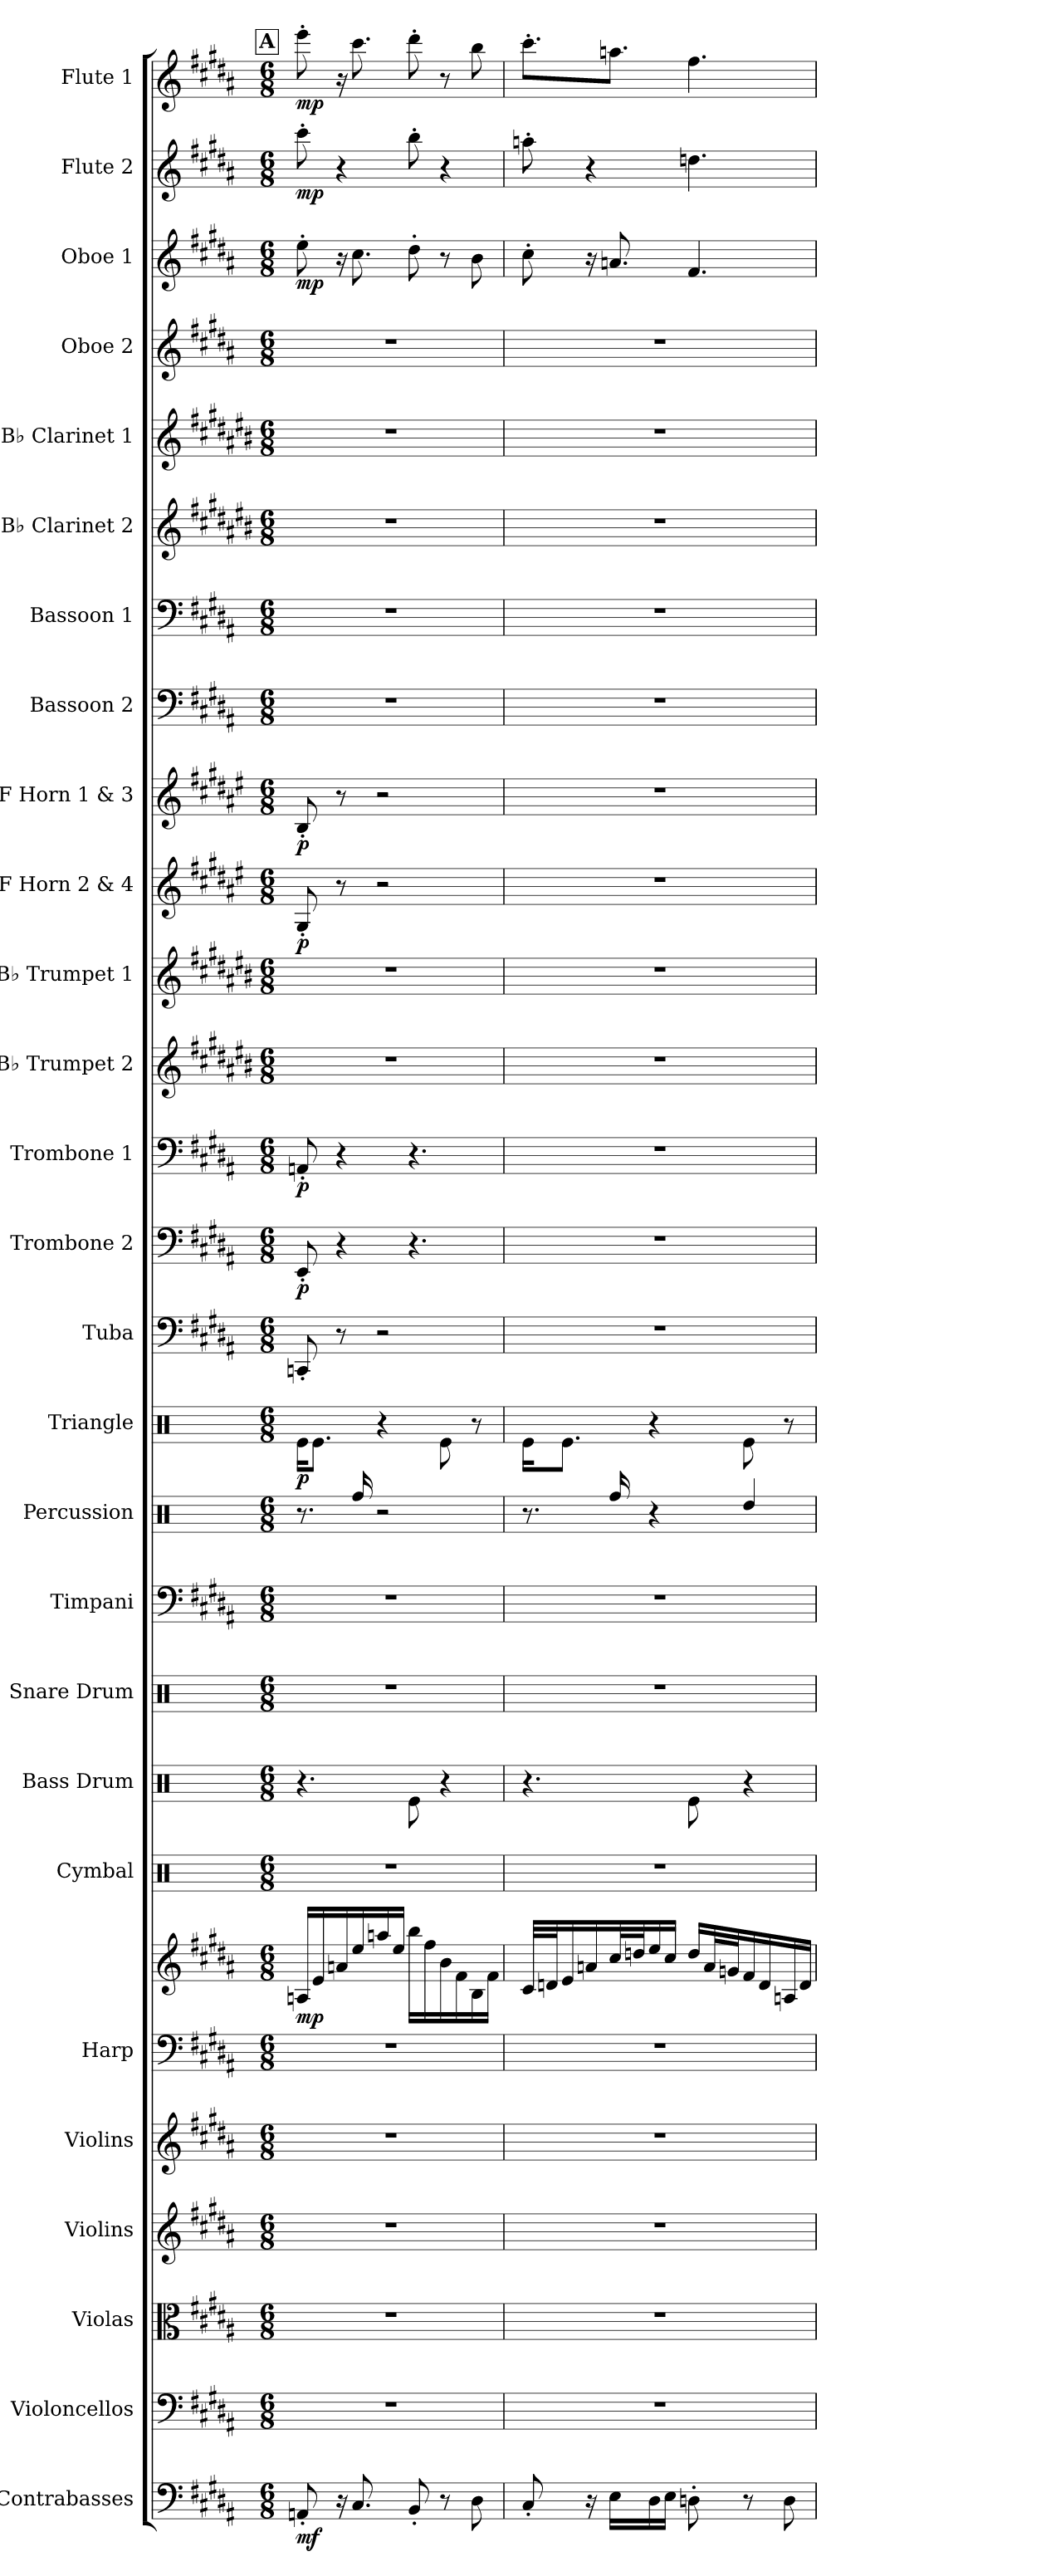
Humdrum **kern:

**kern	**dynam	**kern	**kern	**kern	**kern	**kern	**kern	**dynam	**kern	**kern	**kern	**kern	**kern	**kern	**dynam	**kern	**kern	**dynam	**kern	**dynam	**kern	**kern	**kern	**dynam	**kern	**dynam	**kern	**kern	**kern	**kern	**kern	**kern	**dynam	**kern	**dynam	**kern	**dynam
*part27	*part27	*part26	*part25	*part24	*part23	*part22	*part22	*part22	*part21	*part20	*part19	*part18	*part17	*part16	*part16	*part15	*part14	*part14	*part13	*part13	*part12	*part11	*part10	*part10	*part9	*part9	*part8	*part7	*part6	*part5	*part4	*part3	*part3	*part2	*part2	*part1	*part1
*staff28	*staff28	*staff27	*staff26	*staff25	*staff24	*staff23	*staff22	*staff22/23	*staff21	*staff20	*staff19	*staff18	*staff17	*staff16	*staff16	*staff15	*staff14	*staff14	*staff13	*staff13	*staff12	*staff11	*staff10	*staff10	*staff9	*staff9	*staff8	*staff7	*staff6	*staff5	*staff4	*staff3	*staff3	*staff2	*staff2	*staff1	*staff1
*I"Contrabasses	*	*I"Violoncellos	*I"Violas	*I"Violins	*I"Violins	*I"Harp	*	*	*I"Cymbal	*I"Bass Drum	*I"Snare Drum	*I"Timpani	*I"Percussion	*I"Triangle	*	*I"Tuba	*I"Trombone 2	*	*I"Trombone 1	*	*I"B♭ Trumpet 2	*I"B♭ Trumpet 1	*I"F Horn 2 &amp; 4	*	*I"F Horn 1 &amp; 3	*	*I"Bassoon 2	*I"Bassoon 1	*I"B♭ Clarinet 2	*I"B♭ Clarinet 1	*I"Oboe 2	*I"Oboe 1	*	*I"Flute 2	*	*I"Flute 1	*
*I'Cbs.	*	*I'Vcs.	*I'Vlas.	*I'Vlns.	*I'Vlns.	*I'Hrp.	*	*	*I'Cym.	*I'B. Dr.	*I'Sn. Dr.	*I'Timp.	*I'Perc.	*I'Trgl.	*	*I'Tba.	*I'Tbn. 2	*	*I'Tbn. 1	*	*I'B♭ Tpt. 2	*I'B♭ Tpt. 1	*I'F Hn. 2 4	*	*I'F Hn. 1 3	*	*I'Bsn. 2	*I'Bsn. 1	*I'B♭ Cl. 2	*I'B♭ Cl. 1	*I'Ob. 2	*I'Ob. 1	*	*I'Fl. 2	*	*I'Fl. 1	*
!!LO:PB:g=z
*clefF4	*	*clefF4	*clefC3	*clefG2	*clefG2	*clefF4	*clefG2	*	*clefX	*clefX	*clefX	*clefF4	*clefX	*clefX	*	*clefF4	*clefF4	*	*clefF4	*	*clefG2	*clefG2	*clefG2	*	*clefG2	*	*clefF4	*clefF4	*clefG2	*clefG2	*clefG2	*clefG2	*	*clefG2	*	*clefG2	*
*ITrd7c12	*	*	*	*	*	*	*	*	*	*	*	*	*	*	*	*	*	*	*	*	*ITrd1c2	*ITrd1c2	*ITrd4c7	*	*ITrd4c7	*	*	*	*ITrd1c2	*ITrd1c2	*	*	*	*	*	*	*
*k[f#c#g#d#a#]	*	*k[f#c#g#d#a#]	*k[f#c#g#d#a#]	*k[f#c#g#d#a#]	*k[f#c#g#d#a#]	*k[f#c#g#d#a#]	*k[f#c#g#d#a#]	*	*k[]	*k[]	*k[]	*k[f#c#g#d#a#]	*k[]	*k[]	*	*k[f#c#g#d#a#]	*k[f#c#g#d#a#]	*	*k[f#c#g#d#a#]	*	*k[f#c#g#d#a#]	*k[f#c#g#d#a#]	*k[f#c#g#d#a#]	*	*k[f#c#g#d#a#]	*	*k[f#c#g#d#a#]	*k[f#c#g#d#a#]	*k[f#c#g#d#a#]	*k[f#c#g#d#a#]	*k[f#c#g#d#a#]	*k[f#c#g#d#a#]	*	*k[f#c#g#d#a#]	*	*k[f#c#g#d#a#]	*
*M6/8	*	*M6/8	*M6/8	*M6/8	*M6/8	*M6/8	*M6/8	*	*M6/8	*M6/8	*M6/8	*M6/8	*M6/8	*M6/8	*	*M6/8	*M6/8	*	*M6/8	*	*M6/8	*M6/8	*M6/8	*	*M6/8	*	*M6/8	*M6/8	*M6/8	*M6/8	*M6/8	*M6/8	*	*M6/8	*	*M6/8	*
!!LO:REH:place=s1:a:B:fs=14:t=A
=23	=23	=23	=23	=23	=23	=23	=23	=23	=23	=23	=23	=23	=23	=23	=23	=23	=23	=23	=23	=23	=23	=23	=23	=23	=23	=23	=23	=23	=23	=23	=23	=23	=23	=23	=23	=23	=23
!	!LO:DY:b	!	!	!	!	!	!	!LO:DY:b	!	!	!	!	!	!	!LO:DY:b	!	!	!LO:DY:b	!	!LO:DY:b	!	!	!	!LO:DY:b	!	!LO:DY:b	!	!	!	!	!	!	!LO:DY:b	!	!LO:DY:b	!	!LO:DY:b
8AAAn'/	mf	2.r	2.r	2.r	2.r	2.r	16An/LL	mp	2.r	4.r	2.r	2.r	8.r	16Re\KL	p	8CCn'/	8EE'/	p	8AAn'/	p	2.r	2.r	8C#'/	p	8E'/	p	2.r	2.r	2.r	2.r	2.r	8ee'\	mp	8ccc#'\	mp	8eee'\	mp
.	.	.	.	.	.	.	16e/	.	.	.	.	.	.	8.Re\J	.	.	.	.	.	.	.	.	.	.	.	.	.	.	.	.	.	.	.	.	.	.	.
16r	.	.	.	.	.	.	16an/	.	.	.	.	.	.	.	.	8r	4r	.	4r	.	.	.	8r	.	8r	.	.	.	.	.	.	16r	.	4r	.	16r	.
8.CC#/	.	.	.	.	.	.	16ee/	.	.	.	.	.	16Rff/	.	.	.	.	.	.	.	.	.	.	.	.	.	.	.	.	.	.	8.cc#\	.	.	.	8.ccc#\	.
.	.	.	.	.	.	.	16aan/	.	.	.	.	.	2r	4r	.	2r	.	.	.	.	.	.	2r	.	2r	.	.	.	.	.	.	.	.	.	.	.	.
.	.	.	.	.	.	.	16ee/JJ	.	.	.	.	.	.	.	.	.	.	.	.	.	.	.	.	.	.	.	.	.	.	.	.	.	.	.	.	.	.
8BBB'/	.	.	.	.	.	.	16bb\LL	.	.	8Re\	.	.	.	.	.	.	4.r	.	4.r	.	.	.	.	.	.	.	.	.	.	.	.	8dd#'\	.	8bb'\	.	8ddd#'\	.
.	.	.	.	.	.	.	16ff#\	.	.	.	.	.	.	.	.	.	.	.	.	.	.	.	.	.	.	.	.	.	.	.	.	.	.	.	.	.	.
8r	.	.	.	.	.	.	16b\	.	.	4r	.	.	.	8Re\	.	.	.	.	.	.	.	.	.	.	.	.	.	.	.	.	.	8r	.	4r	.	8r	.
.	.	.	.	.	.	.	16f#\	.	.	.	.	.	.	.	.	.	.	.	.	.	.	.	.	.	.	.	.	.	.	.	.	.	.	.	.	.	.
8DD#\	.	.	.	.	.	.	16B\	.	.	.	.	.	.	8r	.	.	.	.	.	.	.	.	.	.	.	.	.	.	.	.	.	8b\	.	.	.	8bb\	.
.	.	.	.	.	.	.	16f#\JJ	.	.	.	.	.	.	.	.	.	.	.	.	.	.	.	.	.	.	.	.	.	.	.	.	.	.	.	.	.	.
=24	=24	=24	=24	=24	=24	=24	=24	=24	=24	=24	=24	=24	=24	=24	=24	=24	=24	=24	=24	=24	=24	=24	=24	=24	=24	=24	=24	=24	=24	=24	=24	=24	=24	=24	=24	=24	=24
8CC#'/	.	2.r	2.r	2.r	2.r	2.r	32c#/LLL	.	2.r	4.r	2.r	2.r	8.r	16Re\KL	.	2.r	2.r	.	2.r	.	2.r	2.r	2.r	.	2.r	.	2.r	2.r	2.r	2.r	2.r	8cc#'\	.	8aan'\	.	8.ccc#'\L	.
.	.	.	.	.	.	.	32dn/J	.	.	.	.	.	.	.	.	.	.	.	.	.	.	.	.	.	.	.	.	.	.	.	.	.	.	.	.	.	.
.	.	.	.	.	.	.	16e/	.	.	.	.	.	.	8.Re\J	.	.	.	.	.	.	.	.	.	.	.	.	.	.	.	.	.	.	.	.	.	.	.
16r	.	.	.	.	.	.	16an/	.	.	.	.	.	.	.	.	.	.	.	.	.	.	.	.	.	.	.	.	.	.	.	.	16r	.	4r	.	.	.
16EE\LL	.	.	.	.	.	.	32cc#/L	.	.	.	.	.	16Rff/	.	.	.	.	.	.	.	.	.	.	.	.	.	.	.	.	.	.	8.an/	.	.	.	8.aan\J	.
.	.	.	.	.	.	.	32ddn/J	.	.	.	.	.	.	.	.	.	.	.	.	.	.	.	.	.	.	.	.	.	.	.	.	.	.	.	.	.	.
16DD#\	.	.	.	.	.	.	16ee/	.	.	.	.	.	4r	4r	.	.	.	.	.	.	.	.	.	.	.	.	.	.	.	.	.	.	.	.	.	.	.
16EE\JJ	.	.	.	.	.	.	16cc#/JJ	.	.	.	.	.	.	.	.	.	.	.	.	.	.	.	.	.	.	.	.	.	.	.	.	.	.	.	.	.	.
8DDn'\	.	.	.	.	.	.	16dd/LL	.	.	8Re\	.	.	.	.	.	.	.	.	.	.	.	.	.	.	.	.	.	.	.	.	.	4.f#/	.	4.ddn\	.	4.ff#\	.
.	.	.	.	.	.	.	32a/L	.	.	.	.	.	.	.	.	.	.	.	.	.	.	.	.	.	.	.	.	.	.	.	.	.	.	.	.	.	.
.	.	.	.	.	.	.	32gn/J	.	.	.	.	.	.	.	.	.	.	.	.	.	.	.	.	.	.	.	.	.	.	.	.	.	.	.	.	.	.
8r	.	.	.	.	.	.	16f#/	.	.	4r	.	.	4Rdd/	8Re\	.	.	.	.	.	.	.	.	.	.	.	.	.	.	.	.	.	.	.	.	.	.	.
.	.	.	.	.	.	.	16d/	.	.	.	.	.	.	.	.	.	.	.	.	.	.	.	.	.	.	.	.	.	.	.	.	.	.	.	.	.	.
8DD\	.	.	.	.	.	.	16An/	.	.	.	.	.	.	8r	.	.	.	.	.	.	.	.	.	.	.	.	.	.	.	.	.	.	.	.	.	.	.
.	.	.	.	.	.	.	16d/JJ	.	.	.	.	.	.	.	.	.	.	.	.	.	.	.	.	.	.	.	.	.	.	.	.	.	.	.	.	.	.
=	=	=	=	=	=	=	=	=	=	=	=	=	=	=	=	=	=	=	=	=	=	=	=	=	=	=	=	=	=	=	=	=	=	=	=	=	=
*-	*-	*-	*-	*-	*-	*-	*-	*-	*-	*-	*-	*-	*-	*-	*-	*-	*-	*-	*-	*-	*-	*-	*-	*-	*-	*-	*-	*-	*-	*-	*-	*-	*-	*-	*-	*-	*-
